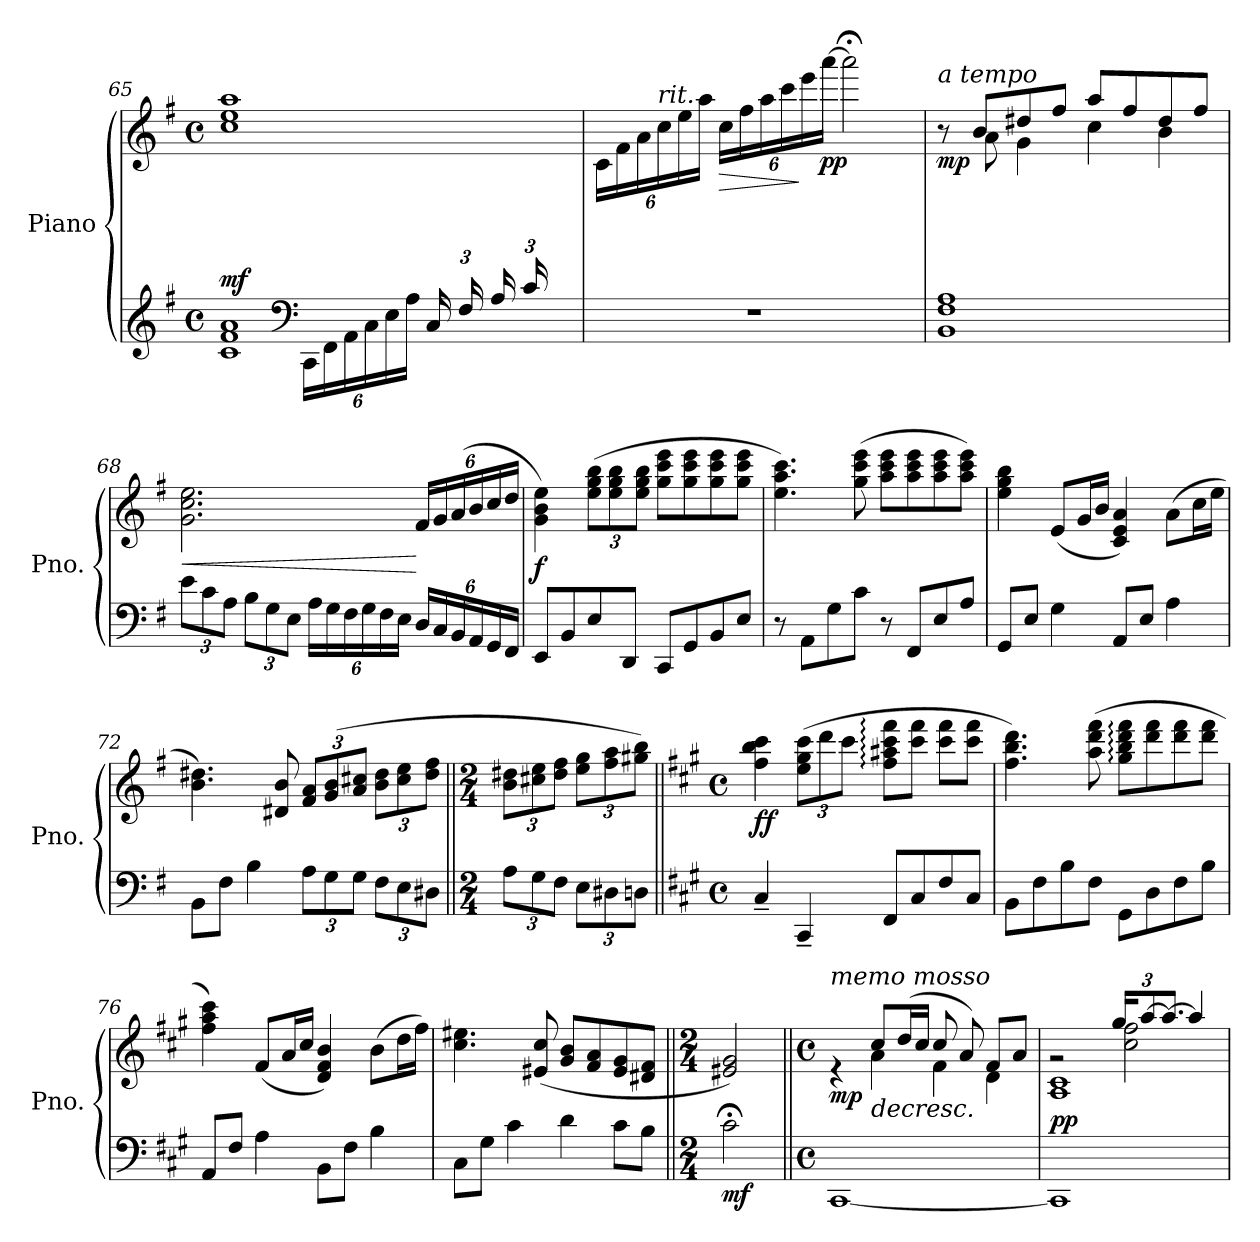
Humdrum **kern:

**kern	**kern	**dynam
*part1	*part1	*part1
*staff2	*staff1	*staff1/2
*I"Piano	*	*
*I'Pno.	*	*
*clefG2	*clefG2	*
*k[f#]	*k[f#]	*
*M4/4	*M4/4	*
*met(c)	*met(c)	*
=65	=65	=65
*^	*^	*
!	!	!	!	!LO:DY:a=2
2ryy	1c 1f# 1a	1cc 1ee 1aa	12%11ryy	mf
*clefF4	*	*	*	*
*Xbrackettup	*	*	*	*
24CC\LL	.	.	.	.
24FF#\	.	.	.	.
24AA\	.	.	.	.
24C\	.	.	.	.
24E\	.	.	.	.
24A\JJ	.	.	.	.
24C/LL	.	.	.	.
24F#/	.	.	.	.
24A/	.	.	.	.
24c/	.	.	.	.
12ryy	.	.	24e\	.
.	.	.	24a\JJ	.
*v	*v	*	*	*
*	*v	*v	*
=66	=66	=66
*	*Xbrackettup	*
1r	24c\LL	.
.	24f#\	.
.	24a\	.
!	!LO:TX:a:i:t=rit.	!
.	24cc\	.
.	24ee\	.
.	24aa\JJ	.
!	!	!LO:HP:b
.	24cc\LL	>
.	24ff#\	.
.	24aa\	.
.	24ccc\	.
.	24eee\	]
!	!	!LO:DY:b
.	[24aaa\JJ	pp
.	2aaa;<\]	.
=67	=67	=67
*	*^	*
!	!LO:TX:a:i:t=a tempo	!	!
!	!	!	!LO:DY:b
1BB 1F# 1A	8r	8ryy	mp
.	8b/L	8a\	.
.	8dd#X/	4g\	.
.	8ff#/J	.	.
.	8aa/L	4cc\	.
.	8ff#/	.	.
.	8dd#/	4b\	.
.	8ff#/J	.	.
*	*v	*v	*
!!LO:LB:g=z
=68	=68	=68
!	!	!LO:HP:b
12e\L	2.g\ 2.cc\ 2.ee\	<
12c\	.	.
12A\J	.	.
12B\L	.	.
12G\	.	.
12E\J	.	.
24A\LL	.	.
24G\	.	.
24F#\	.	.
24G\	.	.
24F#\	.	.
24E\JJ	.	.
24D/LL	24f#/LL	[
24C/	24g/	.
24BB/	(>24a/	.
24AA/	24b/	.
24GG/	24cc/	.
24FF#/JJ	24dd/JJ	.
=69	=69	=69
!	!	!LO:DY:b
8EE/L	4g\ 4b\ 4ee\)	f
8BB/	.	.
8E/	(12ee\ 12gg\ 12bb\L	.
.	12ee\ 12gg\ 12bb\	.
8DD/J	.	.
.	12ee\ 12gg\ 12bb\J	.
8CC/L	8gg\ 8ccc\ 8eee\L	.
8GG/	8gg\ 8ccc\ 8eee\	.
8BB/	8gg\ 8ccc\ 8eee\	.
8E/J	8gg\ 8ccc\ 8eee\J	.
=70	=70	=70
8r	4.ee\ 4.aa\ 4.ccc\)	.
8AA\L	.	.
8G\	.	.
8c\J	(8gg\ 8ccc\ 8eee\	.
8r	8aa\ 8ccc\ 8eee\L	.
8FF#/L	8aa\ 8ccc\ 8eee\	.
8E/	8aa\ 8ccc\ 8eee\	.
8A/J	8aa\ 8ccc\ 8eee\J)	.
=71	=71	=71
8GG/L	4ee\ 4gg\ 4bb\	.
8E/J	.	.
4G\	(8e/L	.
.	16g/L	.
.	16b/JJ	.
8AA/L	4c/ 4e/ 4a/)	.
8E/J	.	.
4A\	(8a\L	.
.	16cc\L	.
.	16ee\JJ	.
!!LO:LB:g=z
=72	=72	=72
8BB\L	4.b\ 4.dd#X\)	.
8F#\J	.	.
4B\	.	.
.	8d#X/ 8b/	.
12A\L	12f#/ 12a/L	.
12G\	(12g/ 12b/	.
12G\J	12a/ 12cc#X/J	.
12F#\L	12b\ 12dd#\L	.
12E\	12cc#\ 12ee\	.
12D#X\J	12dd#\ 12ff#\J	.
=73||	=73||	=73||
*M2/4	*M2/4	*
12A\L	12b\ 12dd#X\L	.
12G\	12cc#X\ 12ee\	.
12F#\J	12dd#\ 12ff#\J	.
12E\L	12ee\ 12gg\L	.
12D#X\	12ff#\ 12aa\	.
12Dn\J	12gg#X\ 12bb\J)	.
=74||	=74||	=74||
*k[f#c#g#]	*k[f#c#g#]	*
*M4/4	*M4/4	*
*met(c)	*met(c)	*
!	!	!LO:DY:b
4C#~/	4ff#\ 4bb\ 4ccc#\	ff
4CC#~/	(12ee\ 12gg#\ 12ccc#\L	.
.	12ddd\	.
.	12ccc#\J	.
8FF#/L	8ff#\: 8aa#X\: 8ccc#\: 8fff#\:L	.
8C#/	8ccc#\ 8fff#\J	.
8F#/	8ccc#\ 8fff#\L	.
8C#/J	8ccc#\ 8fff#\J	.
=75	=75	=75
8BB\L	4.ff#\ 4.bb\ 4.ddd\)	.
8F#\	.	.
8B\	.	.
8F#\J	(8aa\ 8ddd\ 8fff#\	.
8GG#\L	8gg#\: 8bb\: 8ddd\: 8fff#\:L	.
8D\	8ddd\ 8fff#\	.
8F#\	8ddd\ 8fff#\	.
8B\J	8ddd\ 8fff#\J	.
!!LO:PB:g=z
=76	=76	=76
8AA/L	4ff#\ 4aa\ 4ccc#\)	.
8F#/J	.	.
4A\	(8f#/L	.
.	16a/L	.
.	16cc#/JJ	.
8BB\L	4d/ 4f#/ 4b/)	.
8F#\J	.	.
4B\	(8b\L	.
.	16dd\L	.
.	16ff#\JJ)	.
=77	=77	=77
8C#\L	4.cc#\ 4.ee#X\	.
8G#\J	.	.
4c#\	.	.
.	(>8e#X/ 8cc#/	.
4d\	8g#/ 8b/L	.
.	8f#/ 8a/	.
8c#\L	8e#/ 8g#/	.
8B\J	8d#X/ 8f#/J	.
=78||	=78||	=78||
*M2/4	*M2/4	*
!	!	!LO:DY:b=2
2c#;<\	2e#X/ 2g#/)	mf
=79||	=79||	=79||
*M4/4	*M4/4	*
*met(c)	*met(c)	*
*	*^	*
!	!LO:TX:a:i:t=memo mosso	!	!
!	!	!	!LO:DY:b
[1CC#	4re	4ryy	mp
!	!	!	!LO:HP:b
.	8cc#/L	4a\	>
.	(16dd/L	.	.
.	16cc#/JJ	.	.
.	8cc#/	4f#\	.
.	8a/)	.	.
.	8f#/L	4d\	.
.	8a/J	.	.
!!LO:LB:g=z
=80	=80	=80	=80
*	*	*^	*
!	!	!	!	!LO:DY:a=2
1CC#]	2rg	1A 1c#	2ryy	pp
.	24gg#/KL	.	2cc#\ 2ff#\	.
.	[12aa/	.	.	.
.	12.aa/J_	.	.	.
.	4aa/]	.	.	]
*	*v	*v	*v	*
=	=	=
*-	*-	*-
